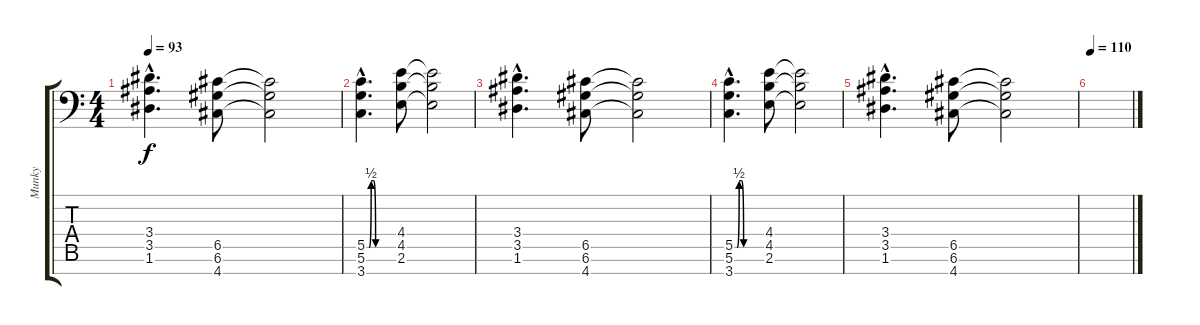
\track ("Munky" "Munky") {instrument distortionguitar}
\staff {score tabs}
\tuning (D4 A3 F3 C3 G2 D2 A1) {hide}
\ts (4 4)
\tempo 93
\clef f4
\ks c
(3.4{hac} 3.5{hac} 1.6{hac}).4{d dy f} (6.5 6.6 4.7).8 (6.5{t} 6.6{t} 4.7{t}).2 |
(5.5{be (custom 0 0 5 0 10 2 15 2 20 0 30 0 60 0) hac} 5.6{hac} 3.7{hac}).4{d} (4.4 4.5 2.6).8 (4.4{t} 4.5{t} 2.6{t}).2 |
(3.4{hac} 3.5{hac} 1.6{hac}).4{d} (6.5 6.6 4.7).8 (6.5{t} 6.6{t} 4.7{t}).2 |
(5.5{be (custom 0 0 5 0 10 2 15 2 20 0 30 0 60 0) hac} 5.6{hac} 3.7{hac}).4{d} (4.4 4.5 2.6).8 (4.4{t} 4.5{t} 2.6{t}).2 |
(3.4{hac} 3.5{hac} 1.6{hac}).4{d} (6.5 6.6 4.7).8 (6.5{t} 6.6{t} 4.7{t}).2 |
\tempo 110
